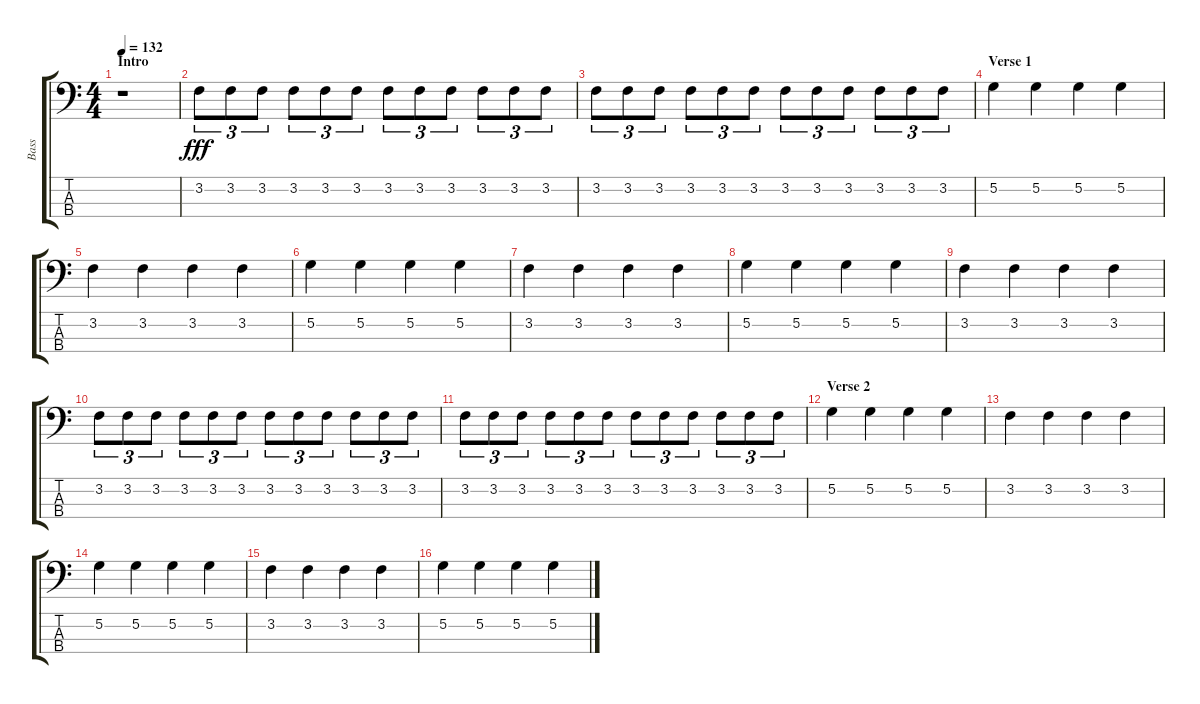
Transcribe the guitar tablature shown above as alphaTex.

\track ("Bass" "Bass") {instrument electricbassfinger}
\staff {score tabs}
\tuning (G2 D2 A1 E1) {hide}
\ts (4 4)
\section ("" "Intro")
\tempo 132
\clef f4
\ks c
r.1{dy fff volume 7 instrument electricbassfinger} |
3.2.8{tu (3 2) volume 14} 3.2.8{tu (3 2)} 3.2.8{tu (3 2)} 3.2.8{tu (3 2)} 3.2.8{tu (3 2)} 3.2.8{tu (3 2)} 3.2.8{tu (3 2)} 3.2.8{tu (3 2)} 3.2.8{tu (3 2)} 3.2.8{tu (3 2)} 3.2.8{tu (3 2)} 3.2.8{tu (3 2)} |
3.2.8{tu (3 2)} 3.2.8{tu (3 2)} 3.2.8{tu (3 2)} 3.2.8{tu (3 2)} 3.2.8{tu (3 2)} 3.2.8{tu (3 2)} 3.2.8{tu (3 2)} 3.2.8{tu (3 2)} 3.2.8{tu (3 2)} 3.2.8{tu (3 2)} 3.2.8{tu (3 2)} 3.2.8{tu (3 2)} |
\section ("" "Verse 1")
5.2.4 5.2.4 5.2.4 5.2.4 |
3.2.4 3.2.4 3.2.4 3.2.4 |
5.2.4 5.2.4 5.2.4 5.2.4 |
3.2.4 3.2.4 3.2.4 3.2.4 |
5.2.4 5.2.4 5.2.4 5.2.4 |
3.2.4 3.2.4 3.2.4 3.2.4 |
3.2.8{tu (3 2)} 3.2.8{tu (3 2)} 3.2.8{tu (3 2)} 3.2.8{tu (3 2)} 3.2.8{tu (3 2)} 3.2.8{tu (3 2)} 3.2.8{tu (3 2)} 3.2.8{tu (3 2)} 3.2.8{tu (3 2)} 3.2.8{tu (3 2)} 3.2.8{tu (3 2)} 3.2.8{tu (3 2)} |
3.2.8{tu (3 2)} 3.2.8{tu (3 2)} 3.2.8{tu (3 2)} 3.2.8{tu (3 2)} 3.2.8{tu (3 2)} 3.2.8{tu (3 2)} 3.2.8{tu (3 2)} 3.2.8{tu (3 2)} 3.2.8{tu (3 2)} 3.2.8{tu (3 2)} 3.2.8{tu (3 2)} 3.2.8{tu (3 2)} |
\section ("" "Verse 2")
5.2.4 5.2.4 5.2.4 5.2.4 |
3.2.4 3.2.4 3.2.4 3.2.4 |
5.2.4 5.2.4 5.2.4 5.2.4 |
3.2.4 3.2.4 3.2.4 3.2.4 |
5.2.4 5.2.4 5.2.4 5.2.4
